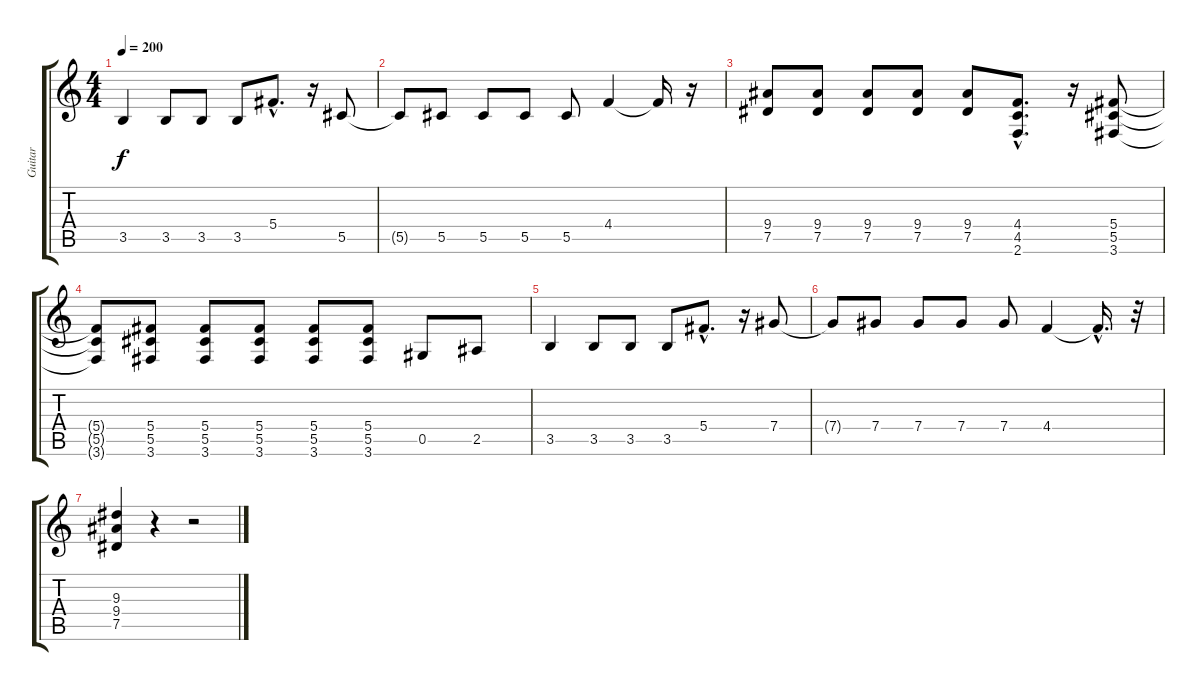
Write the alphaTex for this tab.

\track ("Guitar" "Guitar") {instrument distortionguitar}
\staff {score tabs}
\tuning (Eb4 Bb3 Gb3 Db3 Ab2 Eb2) {hide}
\ts (4 4)
\tempo 200
\clef g2
\ks c
3.5.4{dy f} 3.5.8 3.5.8 3.5.8 5.4{hac}.8{d} r.16 5.5.8 |
5.5{t}.8 5.5.8 5.5.8 5.5.8 5.5.8 4.4.4 4.4{t}.16 r.16 |
(9.4 7.5).8 (9.4 7.5).8 (9.4 7.5).8 (9.4 7.5).8 (9.4 7.5).8 (4.4{hac} 4.5{hac} 2.6{hac}).8{d} r.16 (5.4 5.5 3.6).8 |
(5.4{t} 5.5{t} 3.6{t}).8 (5.4 5.5 3.6).8 (5.4 5.5 3.6).8 (5.4 5.5 3.6).8 (5.4 5.5 3.6).8 (5.4 5.5 3.6).8 0.5.8 2.5.8 |
3.5.4 3.5.8 3.5.8 3.5.8 5.4{hac}.8{d} r.16 7.4.8 |
7.4{t}.8 7.4.8 7.4.8 7.4.8 7.4.8 4.4.4 4.4{hac t}.16{d} r.32 |
(9.3 9.4 7.5).4 r.4 r.2
